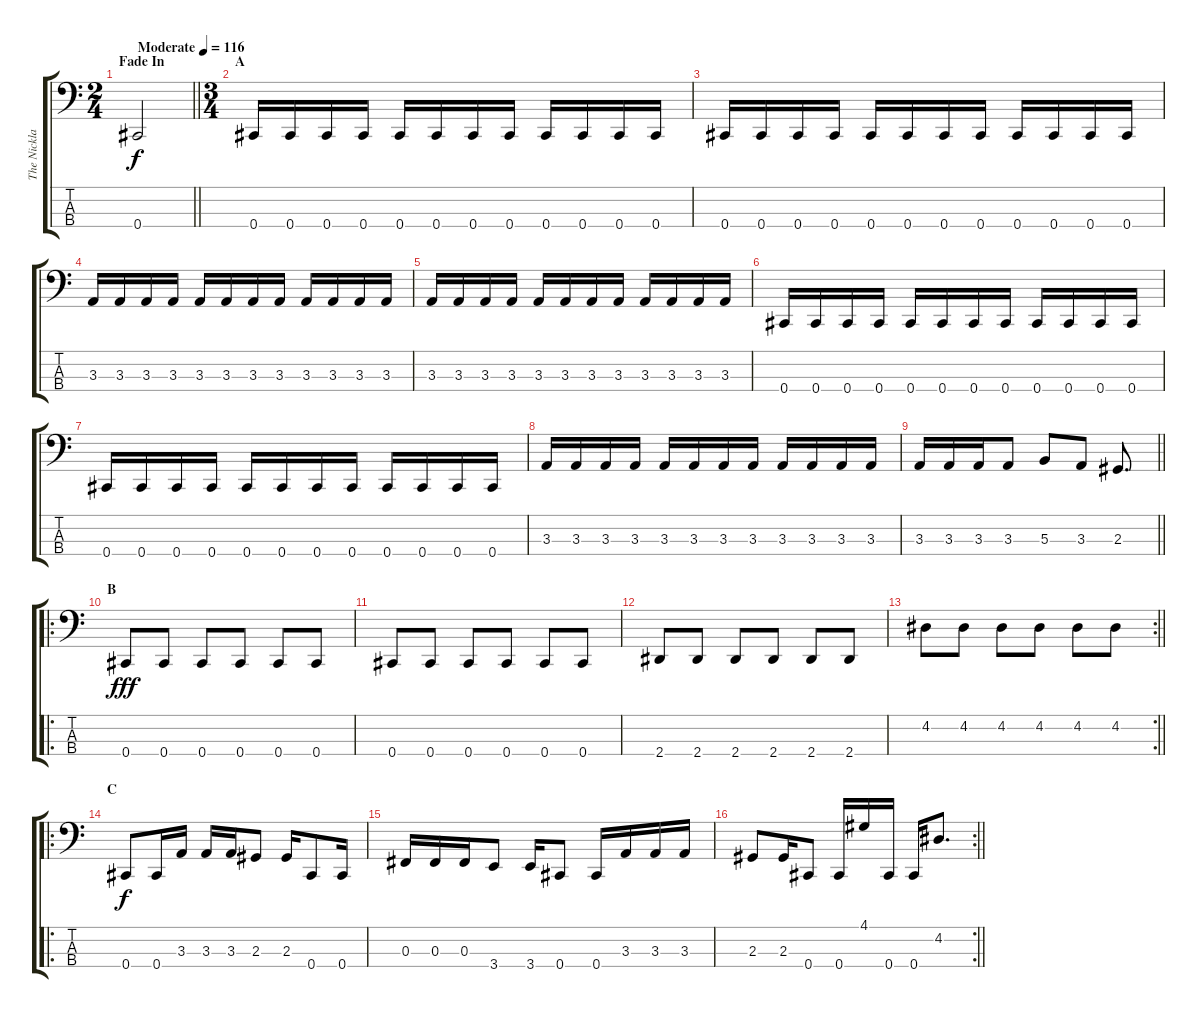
\track ("The Nicklasson" "The Nickla") {instrument electricbassfinger}
\staff {score tabs}
\tuning (E2 B1 Gb1 Db1) {hide}
\ts (2 4)
\section ("" "Fade In")
\tempo (116 "Moderate")
\clef f4
\barLineRight lightlight
\ks c
0.4.2{dy f instrument electricbassfinger} |
\ts (3 4)
\section ("" "A")
0.4.16 0.4.16 0.4.16 0.4.16 0.4.16 0.4.16 0.4.16 0.4.16 0.4.16 0.4.16 0.4.16 0.4.16 |
0.4.16 0.4.16 0.4.16 0.4.16 0.4.16 0.4.16 0.4.16 0.4.16 0.4.16 0.4.16 0.4.16 0.4.16 |
3.3.16 3.3.16 3.3.16 3.3.16 3.3.16 3.3.16 3.3.16 3.3.16 3.3.16 3.3.16 3.3.16 3.3.16 |
3.3.16 3.3.16 3.3.16 3.3.16 3.3.16 3.3.16 3.3.16 3.3.16 3.3.16 3.3.16 3.3.16 3.3.16 |
0.4.16 0.4.16 0.4.16 0.4.16 0.4.16 0.4.16 0.4.16 0.4.16 0.4.16 0.4.16 0.4.16 0.4.16 |
0.4.16 0.4.16 0.4.16 0.4.16 0.4.16 0.4.16 0.4.16 0.4.16 0.4.16 0.4.16 0.4.16 0.4.16 |
3.3.16 3.3.16 3.3.16 3.3.16 3.3.16 3.3.16 3.3.16 3.3.16 3.3.16 3.3.16 3.3.16 3.3.16 |
\barLineRight lightlight
3.3.16 3.3.16 3.3.16 3.3.8 5.3.8 3.3.8 2.3.8{d} |
\ro
\section ("" "B")
0.4.8{dy fff} 0.4.8 0.4.8 0.4.8 0.4.8 0.4.8 |
0.4.8 0.4.8 0.4.8 0.4.8 0.4.8 0.4.8 |
2.4.8 2.4.8 2.4.8 2.4.8 2.4.8 2.4.8 |
\rc 2
\barLineRight lightlight
4.2.8 4.2.8 4.2.8 4.2.8 4.2.8 4.2.8 |
\ro
\section ("" "C")
0.4.8{dy f} 0.4.16 3.3.16 3.3.16 3.3.16 2.3.8 2.3.16 0.4.8 0.4.16 |
0.3.16 0.3.16 0.3.16 3.4.8 3.4.16 0.4.8 0.4.16 3.3.16 3.3.16 3.3.16 |
\rc 2
\barLineRight lightlight
2.3.8 2.3.16 0.4.8 0.4.16 4.1.16 0.4.16 0.4.16 4.2.8{d}
